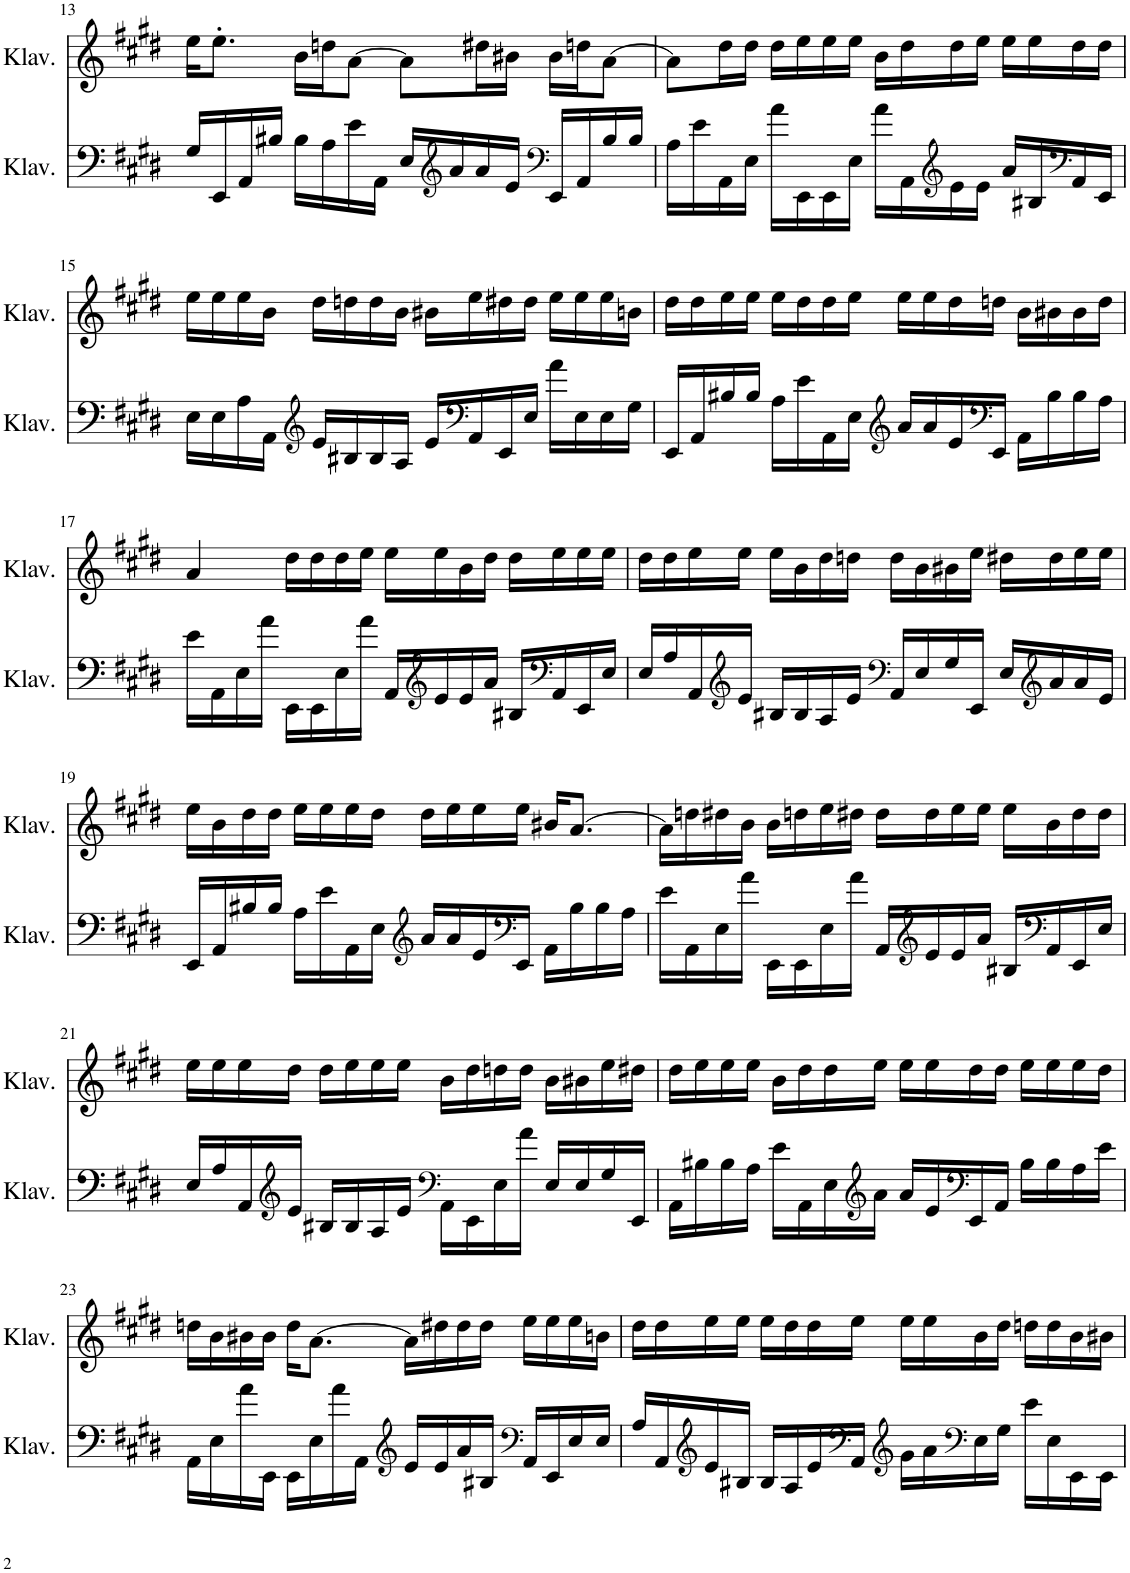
**kern	**kern
*part2	*part1
*staff2	*staff1
*I"Klavier	*I"Klavier
*I'Klav.	*I'Klav.
!!LO:PB:g=z
*clefF4	*clefG2
*k[f#c#g#d#]	*k[f#c#g#d#]
*M4/4	*M4/4
=13	=13
16G#/LL	16ee\KL
16EE/	8.ee'\J
16AA/	.
16B#X/JJ	.
16B#\LL	16b\LL
16A\	16ddn\J
16e\	[8a\J
16AA\JJ	.
16E/LL	8a\L]
*clefG2	*
16a/	.
16a/	16dd#X\L
16e/JJ	16b#X\JJ
*clefF4	*
16EE/LL	16b#\LL
16AA/	16ddn\J
16B#/	[8a\J
16B#/JJ	.
=14	=14
16A\LL	8a\L]
16e\	.
16AA\	16dd#\L
16E\JJ	16dd#\JJ
16a\LL	16dd#\LL
16EE\	16ee\
16EE\	16ee\
16E\JJ	16ee\JJ
16a\LL	16b\LL
16AA\	16dd#\
*clefG2	*
16e\	16dd#\
16e\JJ	16ee\JJ
16a/LL	16ee\LL
16B#X/	16ee\
*clefF4	*
16AA/	16dd#\
16EE/JJ	16dd#\JJ
!!LO:LB:g=z
=15	=15
16E\LL	16ee\LL
16E\	16ee\
16A\	16ee\
16AA\JJ	16b\JJ
*clefG2	*
16e/LL	16dd#\LL
16B#X/	16ddn\
16B#/	16dd\
16A/JJ	16b\JJ
16e/LL	16b#X\LL
*clefF4	*
16AA/	16ee\
16EE/	16dd#X\
16E/JJ	16dd#\JJ
16a\LL	16ee\LL
16E\	16ee\
16E\	16ee\
16G#\JJ	16bn\JJ
=16	=16
16EE/LL	16dd#\LL
16AA/	16dd#\
16B#X/	16ee\
16B#/JJ	16ee\JJ
16A\LL	16ee\LL
16e\	16dd#\
16AA\	16dd#\
16E\JJ	16ee\JJ
*clefG2	*
16a/LL	16ee\LL
16a/	16ee\
16e/	16dd#\
*clefF4	*
16EE/JJ	16ddn\JJ
16AA\LL	16b\LL
16B#\	16b#X\
16B#\	16b#\
16A\JJ	16dd\JJ
!!LO:LB:g=z
=17	=17
16e\LL	4a/
16AA\	.
16E\	.
16a\JJ	.
16EE\LL	16dd#\LL
16EE\	16dd#\
16E\	16dd#\
16a\JJ	16ee\JJ
16AA/LL	16ee\LL
*clefG2	*
16e/	16ee\
16e/	16b\
16a/JJ	16dd#\JJ
16B#X/LL	16dd#\LL
*clefF4	*
16AA/	16ee\
16EE/	16ee\
16E/JJ	16ee\JJ
=18	=18
16E/LL	16dd#\LL
16A/	16dd#\
16AA/	16ee\
*clefG2	*
16e/JJ	16ee\JJ
16B#X/LL	16ee\LL
16B#/	16b\
16A/	16dd#\
16e/JJ	16ddn\JJ
*clefF4	*
16AA/LL	16dd\LL
16E/	16b\
16G#/	16b#X\
16EE/JJ	16ee\JJ
16E/LL	16dd#X\LL
*clefG2	*
16a/	16dd#\
16a/	16ee\
16e/JJ	16ee\JJ
!!LO:LB:g=z
=19	=19
16EE/LL	16ee\LL
16AA/	16b\
16B#X/	16dd#\
16B#/JJ	16dd#\JJ
16A\LL	16ee\LL
16e\	16ee\
16AA\	16ee\
16E\JJ	16dd#\JJ
*clefG2	*
16a/LL	16dd#\LL
16a/	16ee\
16e/	16ee\
*clefF4	*
16EE/JJ	16ee\JJ
16AA\LL	16b#X/KL
16B#\	[8.a/J
16B#\	.
16A\JJ	.
=20	=20
16e\LL	16a\LL]
16AA\	16ddn\
16E\	16dd#X\
16a\JJ	16b\JJ
16EE\LL	16b\LL
16EE\	16ddn\
16E\	16ee\
16a\JJ	16dd#X\JJ
16AA/LL	16dd#\LL
*clefG2	*
16e/	16dd#\
16e/	16ee\
16a/JJ	16ee\JJ
16B#X/LL	16ee\LL
*clefF4	*
16AA/	16b\
16EE/	16dd#\
16E/JJ	16dd#\JJ
!!LO:LB:g=z
=21	=21
16E/LL	16ee\LL
16A/	16ee\
16AA/	16ee\
*clefG2	*
16e/JJ	16dd#\JJ
16B#X/LL	16dd#\LL
16B#/	16ee\
16A/	16ee\
16e/JJ	16ee\JJ
*clefF4	*
16AA\LL	16b\LL
16EE\	16dd#\
16E\	16ddn\
16a\JJ	16dd\JJ
16E/LL	16b\LL
16E/	16b#X\
16G#/	16ee\
16EE/JJ	16dd#X\JJ
=22	=22
16AA\LL	16dd#\LL
16B#X\	16ee\
16B#\	16ee\
16A\JJ	16ee\JJ
16e\LL	16b\LL
16AA\	16dd#\
16E\	16dd#\
*clefG2	*
16a\JJ	16ee\JJ
16a/LL	16ee\LL
16e/	16ee\
*clefF4	*
16EE/	16dd#\
16AA/JJ	16dd#\JJ
16B#\LL	16ee\LL
16B#\	16ee\
16A\	16ee\
16e\JJ	16dd#\JJ
!!LO:LB:g=z
=23	=23
16AA\LL	16ddn\LL
16E\	16b\
16a\	16b#X\
16EE\JJ	16b#\JJ
16EE\LL	16dd\KL
16E\	[8.a\J
16a\	.
16AA\JJ	.
*clefG2	*
16e/LL	16a\LL]
16e/	16dd#X\
16a/	16dd#\
16B#X/JJ	16dd#\JJ
*clefF4	*
16AA/LL	16ee\LL
16EE/	16ee\
16E/	16ee\
16E/JJ	16bn\JJ
=24	=24
16A/LL	16dd#\LL
16AA/	16dd#\
*clefG2	*
16e/	16ee\
16B#X/JJ	16ee\JJ
16B#/LL	16ee\LL
16A/	16dd#\
16e/	16dd#\
*clefF4	*
16AA/JJ	16ee\JJ
*clefG2	*
16g#\LL	16ee\LL
16a\	16ee\
*clefF4	*
16E\	16b\
16G#\JJ	16dd#\JJ
16e\LL	16ddn\LL
16E\	16dd\
16EE\	16b\
16EE\JJ	16b#X\JJ
=	=
*-	*-
